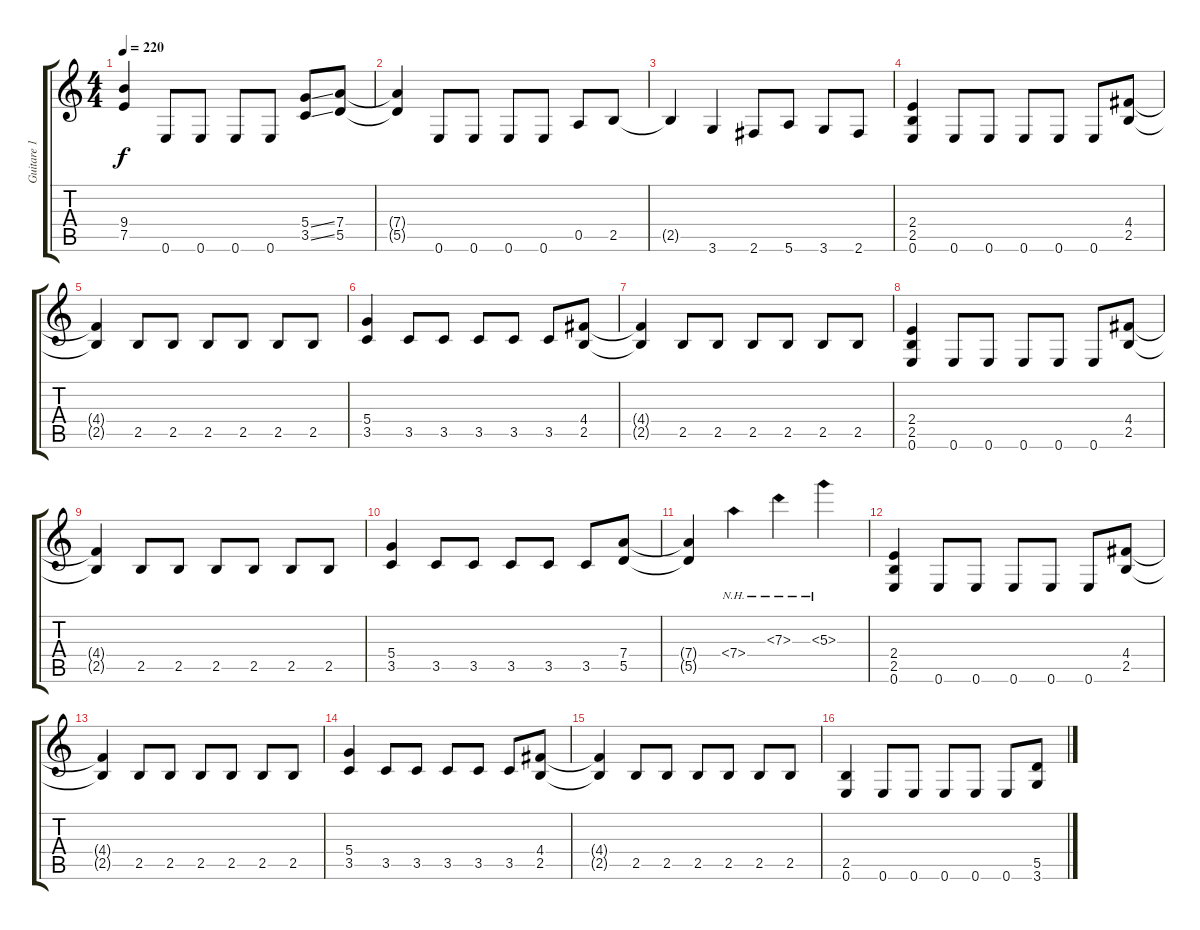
\track ("Guitare 1" "Guitare 1") {instrument distortionguitar}
\staff {score tabs}
\tuning (E4 B3 G3 D3 A2 E2) {hide}
\ts (4 4)
\tempo 220
\clef g2
\ks c
(9.4{t} 7.5{t}).4{dy f} 0.6.8 0.6.8 0.6.8 0.6.8 (5.4{ss} 3.5{ss}).8 (7.4 5.5).8 |
(7.4{t} 5.5{t}).4 0.6.8 0.6.8 0.6.8 0.6.8 0.5.8 2.5.8 |
2.5{t}.4 3.6.4 2.6.8 5.6.8 3.6.8 2.6.8 |
(2.4 2.5 0.6).4 0.6.8 0.6.8 0.6.8 0.6.8 0.6.8 (4.4 2.5).8 |
(4.4{t} 2.5{t}).4 2.5.8 2.5.8 2.5.8 2.5.8 2.5.8 2.5.8 |
(5.4 3.5).4 3.5.8 3.5.8 3.5.8 3.5.8 3.5.8 (4.4 2.5).8 |
(4.4{t} 2.5{t}).4 2.5.8 2.5.8 2.5.8 2.5.8 2.5.8 2.5.8 |
(2.4 2.5 0.6).4 0.6.8 0.6.8 0.6.8 0.6.8 0.6.8 (4.4 2.5).8 |
(4.4{t} 2.5{t}).4 2.5.8 2.5.8 2.5.8 2.5.8 2.5.8 2.5.8 |
(5.4 3.5).4 3.5.8 3.5.8 3.5.8 3.5.8 3.5.8 (7.4 5.5).8 |
(7.4{t} 5.5{t}).4 7.4{nh}.4 7.3{nh}.4 5.3{nh}.4 |
(2.4 2.5 0.6).4 0.6.8 0.6.8 0.6.8 0.6.8 0.6.8 (4.4 2.5).8 |
(4.4{t} 2.5{t}).4 2.5.8 2.5.8 2.5.8 2.5.8 2.5.8 2.5.8 |
(5.4 3.5).4 3.5.8 3.5.8 3.5.8 3.5.8 3.5.8 (4.4 2.5).8 |
(4.4{t} 2.5{t}).4 2.5.8 2.5.8 2.5.8 2.5.8 2.5.8 2.5.8 |
(2.5 0.6).4 0.6.8 0.6.8 0.6.8 0.6.8 0.6.8 (5.5 3.6).8
